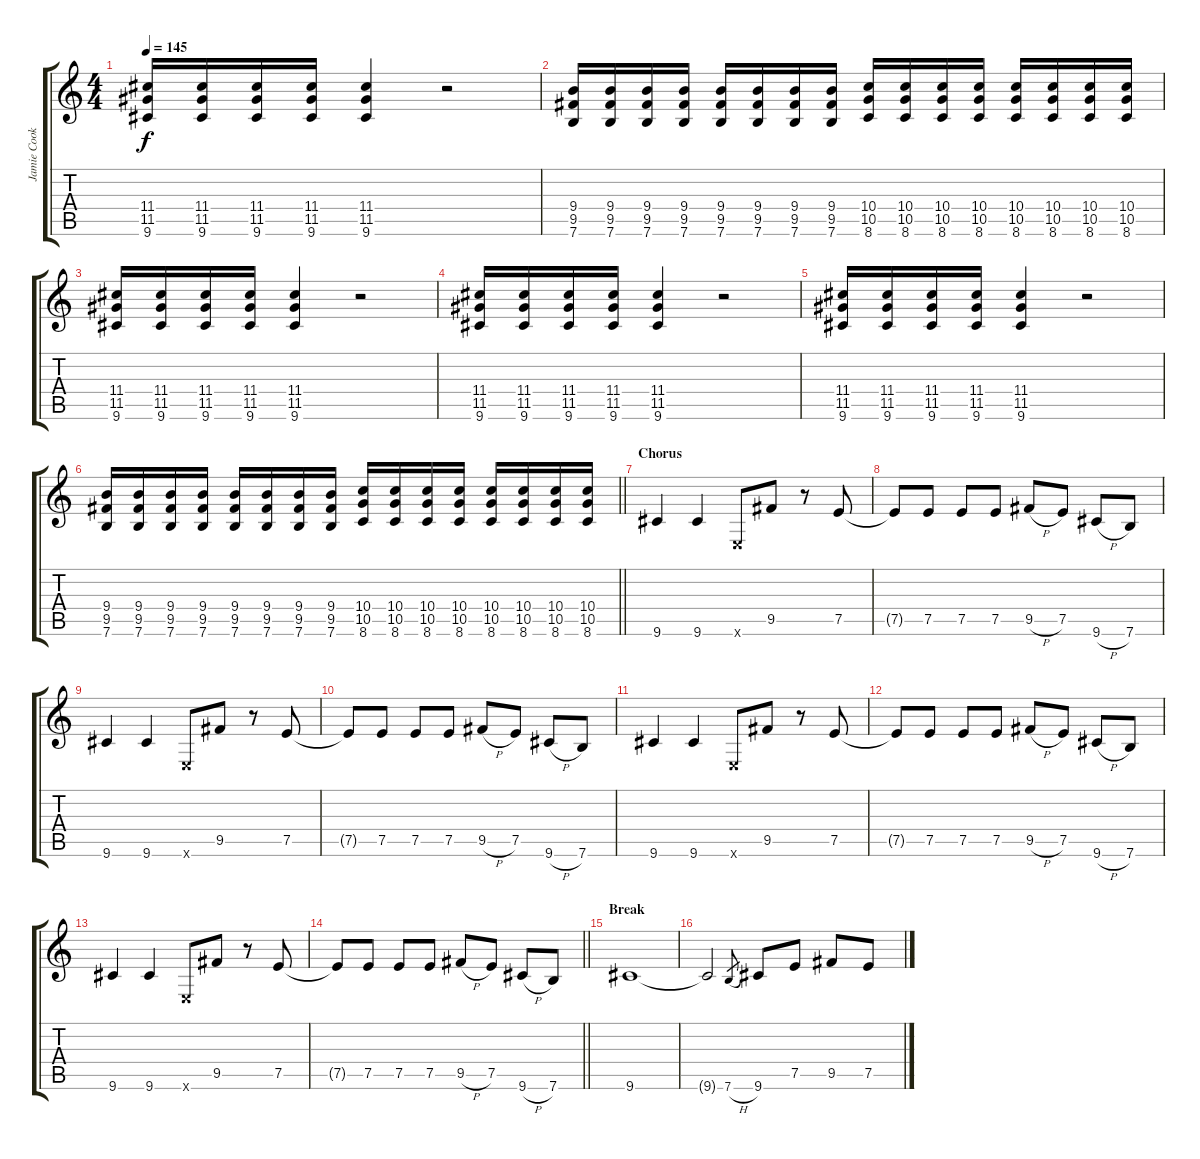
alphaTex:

\track ("Jamie Cook" "Jamie Cook") {instrument distortionguitar}
\staff {score tabs}
\tuning (E4 B3 G3 D3 A2 E2) {hide}
\ts (4 4)
\tempo 145
\clef g2
\ks c
(11.4 11.5 9.6).16{dy f} (11.4 11.5 9.6).16 (11.4 11.5 9.6).16 (11.4 11.5 9.6).16 (11.4 11.5 9.6).4 r.2 |
(9.4 9.5 7.6).16 (9.4 9.5 7.6).16 (9.4 9.5 7.6).16 (9.4 9.5 7.6).16 (9.4 9.5 7.6).16 (9.4 9.5 7.6).16 (9.4 9.5 7.6).16 (9.4 9.5 7.6).16 (10.4 10.5 8.6).16 (10.4 10.5 8.6).16 (10.4 10.5 8.6).16 (10.4 10.5 8.6).16 (10.4 10.5 8.6).16 (10.4 10.5 8.6).16 (10.4 10.5 8.6).16 (10.4 10.5 8.6).16 |
(11.4 11.5 9.6).16 (11.4 11.5 9.6).16 (11.4 11.5 9.6).16 (11.4 11.5 9.6).16 (11.4 11.5 9.6).4 r.2 |
(11.4 11.5 9.6).16 (11.4 11.5 9.6).16 (11.4 11.5 9.6).16 (11.4 11.5 9.6).16 (11.4 11.5 9.6).4 r.2 |
(11.4 11.5 9.6).16 (11.4 11.5 9.6).16 (11.4 11.5 9.6).16 (11.4 11.5 9.6).16 (11.4 11.5 9.6).4 r.2 |
\barLineRight lightlight
(9.4 9.5 7.6).16 (9.4 9.5 7.6).16 (9.4 9.5 7.6).16 (9.4 9.5 7.6).16 (9.4 9.5 7.6).16 (9.4 9.5 7.6).16 (9.4 9.5 7.6).16 (9.4 9.5 7.6).16 (10.4 10.5 8.6).16 (10.4 10.5 8.6).16 (10.4 10.5 8.6).16 (10.4 10.5 8.6).16 (10.4 10.5 8.6).16 (10.4 10.5 8.6).16 (10.4 10.5 8.6).16 (10.4 10.5 8.6).16 |
\section ("" "Chorus")
9.6.4 9.6.4 0.6{x}.8 9.5.8 r.8 7.5.8 |
7.5{t}.8 7.5.8 7.5.8 7.5.8 9.5{h}.8 7.5.8 9.6{h}.8 7.6.8 |
9.6.4 9.6.4 0.6{x}.8 9.5.8 r.8 7.5.8 |
7.5{t}.8 7.5.8 7.5.8 7.5.8 9.5{h}.8 7.5.8 9.6{h}.8 7.6.8 |
9.6.4 9.6.4 0.6{x}.8 9.5.8 r.8 7.5.8 |
7.5{t}.8 7.5.8 7.5.8 7.5.8 9.5{h}.8 7.5.8 9.6{h}.8 7.6.8 |
9.6.4 9.6.4 0.6{x}.8 9.5.8 r.8 7.5.8 |
\barLineRight lightlight
7.5{t}.8 7.5.8 7.5.8 7.5.8 9.5{h}.8 7.5.8 9.6{h}.8 7.6.8 |
\section ("" "Break")
9.6.1 |
9.6{t}.2 7.6{h}.8{gr} 9.6.8 7.5.8 9.5.8 7.5.8
